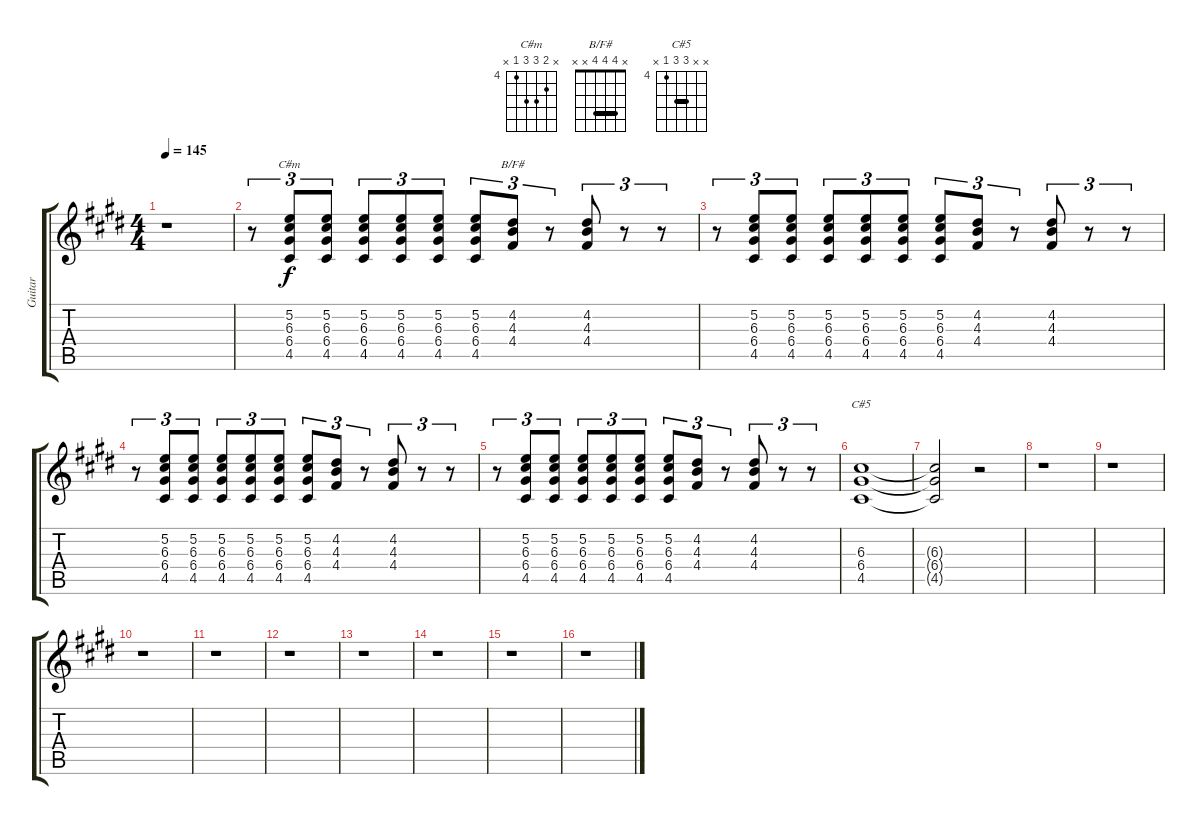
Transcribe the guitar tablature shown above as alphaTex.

\track ("Guitar" "Guitar") {solo instrument overdrivenguitar}
\staff {score tabs}
\tuning (E4 B3 G3 D3 A2 E2) {hide}
\chord ("C#m" x 5 6 6 4 x) {firstfret 4}
\chord ("B/F#" x 4 4 4 x x) {barre 4}
\chord ("C#5" x x 6 6 4 x) {firstfret 4 barre 6}
\ts (4 4)
\tempo 145
\clef g2
\ks e
r.1{dy f instrument overdrivenguitar} |
r.8{tu (3 2)} (5.2 6.3 6.4 4.5).8{tu (3 2) ch "C#m"} (5.2 6.3 6.4 4.5).8{tu (3 2)} (5.2 6.3 6.4 4.5).8{tu (3 2)} (5.2 6.3 6.4 4.5).8{tu (3 2)} (5.2 6.3 6.4 4.5).8{tu (3 2)} (5.2 6.3 6.4 4.5).8{tu (3 2)} (4.2 4.3 4.4).8{tu (3 2) ch "B/F#"} r.8{tu (3 2)} (4.2 4.3 4.4).8{tu (3 2)} r.8{tu (3 2)} r.8{tu (3 2)} |
r.8{tu (3 2)} (5.2 6.3 6.4 4.5).8{tu (3 2)} (5.2 6.3 6.4 4.5).8{tu (3 2)} (5.2 6.3 6.4 4.5).8{tu (3 2)} (5.2 6.3 6.4 4.5).8{tu (3 2)} (5.2 6.3 6.4 4.5).8{tu (3 2)} (5.2 6.3 6.4 4.5).8{tu (3 2)} (4.2 4.3 4.4).8{tu (3 2)} r.8{tu (3 2)} (4.2 4.3 4.4).8{tu (3 2)} r.8{tu (3 2)} r.8{tu (3 2)} |
r.8{tu (3 2)} (5.2 6.3 6.4 4.5).8{tu (3 2)} (5.2 6.3 6.4 4.5).8{tu (3 2)} (5.2 6.3 6.4 4.5).8{tu (3 2)} (5.2 6.3 6.4 4.5).8{tu (3 2)} (5.2 6.3 6.4 4.5).8{tu (3 2)} (5.2 6.3 6.4 4.5).8{tu (3 2)} (4.2 4.3 4.4).8{tu (3 2)} r.8{tu (3 2)} (4.2 4.3 4.4).8{tu (3 2)} r.8{tu (3 2)} r.8{tu (3 2)} |
r.8{tu (3 2)} (5.2 6.3 6.4 4.5).8{tu (3 2)} (5.2 6.3 6.4 4.5).8{tu (3 2)} (5.2 6.3 6.4 4.5).8{tu (3 2)} (5.2 6.3 6.4 4.5).8{tu (3 2)} (5.2 6.3 6.4 4.5).8{tu (3 2)} (5.2 6.3 6.4 4.5).8{tu (3 2)} (4.2 4.3 4.4).8{tu (3 2)} r.8{tu (3 2)} (4.2 4.3 4.4).8{tu (3 2)} r.8{tu (3 2)} r.8{tu (3 2)} |
(6.3 6.4 4.5).1{ch "C#5"} |
(6.3{t} 6.4{t} 4.5{t}).2 r.2 |
r.1 |
r.1 |
r.1 |
r.1 |
r.1 |
r.1 |
r.1 |
r.1 |
r.1
